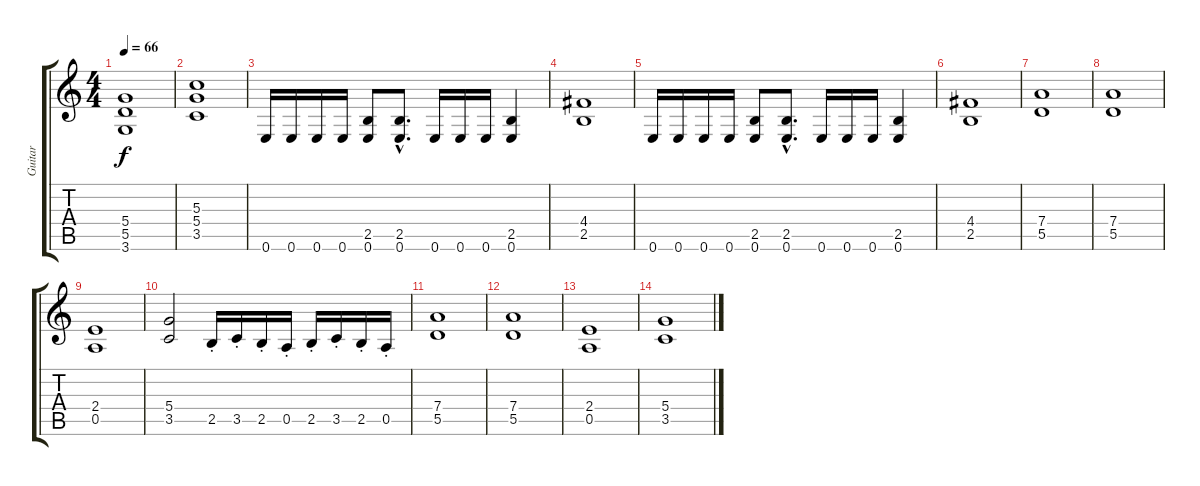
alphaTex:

\track ("Guitar" "Guitar") {instrument overdrivenguitar}
\staff {score tabs}
\tuning (E4 B3 G3 D3 A2 E2) {hide}
\ts (4 4)
\tempo 66
\clef g2
\ks c
(5.4 5.5 3.6).1{dy f} |
(5.3 5.4 3.5).1 |
0.6.16 0.6.16 0.6.16 0.6.16 (2.5 0.6).8 (2.5{hac} 0.6{hac}).8{d} 0.6.16 0.6.16 0.6.16 (2.5 0.6).4 |
(4.4 2.5).1 |
0.6.16 0.6.16 0.6.16 0.6.16 (2.5 0.6).8 (2.5{hac} 0.6{hac}).8{d} 0.6.16 0.6.16 0.6.16 (2.5 0.6).4 |
(4.4 2.5).1 |
(7.4 5.5).1 |
(7.4 5.5).1 |
(2.4 0.5).1 |
(5.4 3.5).2 2.5{st}.16 3.5{st}.16 2.5{st}.16 0.5{st}.16 2.5{st}.16 3.5{st}.16 2.5{st}.16 0.5{st}.16 |
(7.4 5.5).1 |
(7.4 5.5).1 |
(2.4 0.5).1 |
(5.4 3.5).1
